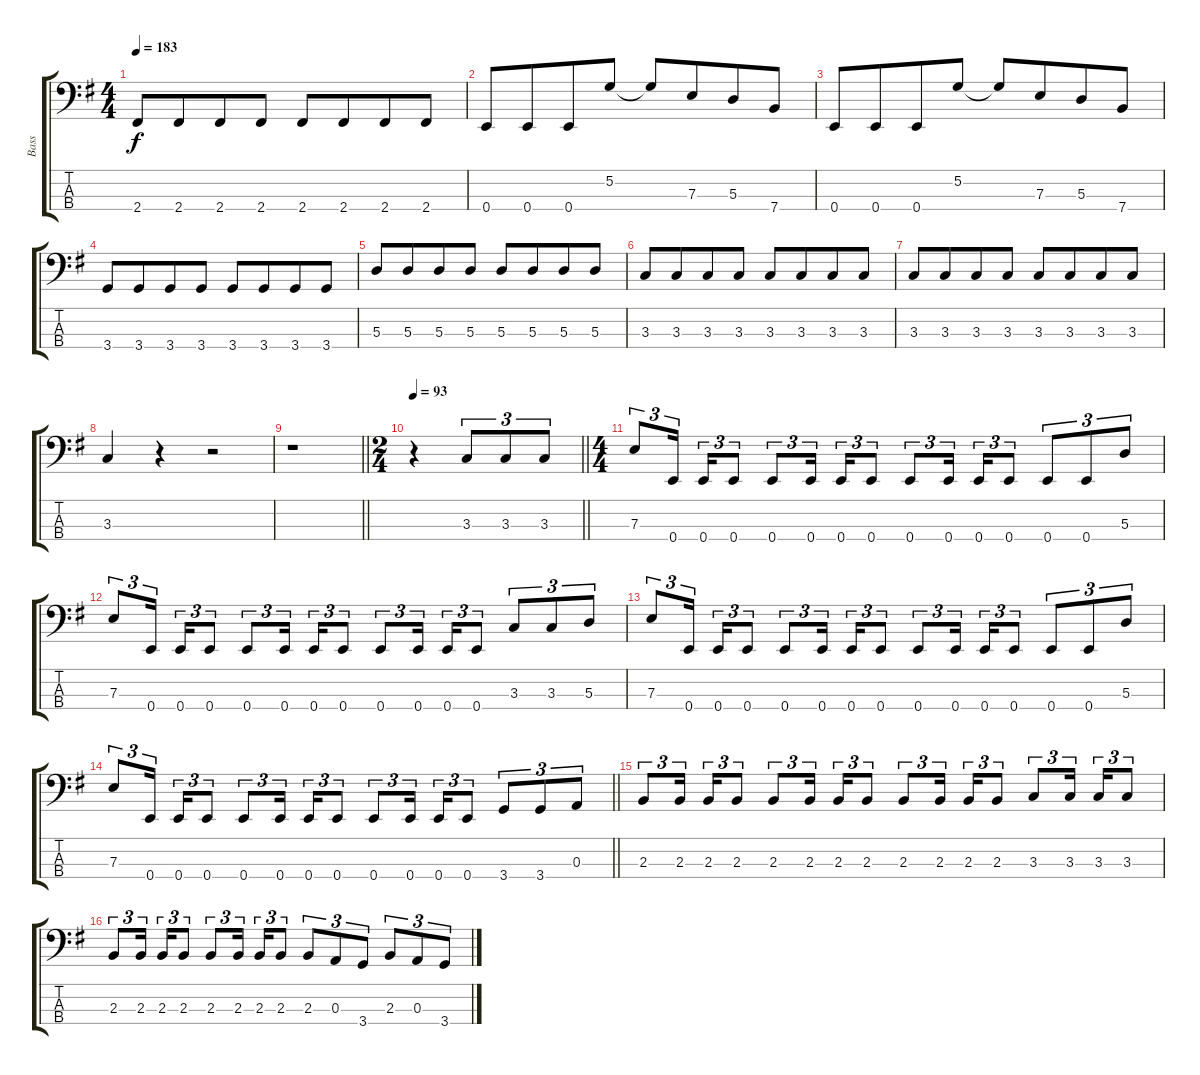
\track ("Bass" "Bass") {instrument electricbassfinger}
\staff {score tabs}
\tuning (G2 D2 A1 E1) {hide}
\ts (4 4)
\tempo 183
\clef f4
\ks g
2.4.8{dy f beam Up} 2.4.8{beam Up beam merge} 2.4.8{beam Up} 2.4.8{beam Up} 2.4.8{beam Up} 2.4.8{beam Up beam merge} 2.4.8{beam Up} 2.4.8{beam Up} |
0.4.8{beam Up} 0.4.8{beam Up beam merge} 0.4.8{beam Up} 5.2.8{beam Up} 5.2{t}.8{beam Up} 7.3.8{beam Up beam merge} 5.3.8{beam Up} 7.4.8{beam Up} |
0.4.8{beam Up} 0.4.8{beam Up beam merge} 0.4.8{beam Up} 5.2.8{beam Up} 5.2{t}.8{beam Up} 7.3.8{beam Up beam merge} 5.3.8{beam Up} 7.4.8{beam Up} |
3.4.8{beam Up} 3.4.8{beam Up beam merge} 3.4.8{beam Up} 3.4.8{beam Up} 3.4.8{beam Up} 3.4.8{beam Up beam merge} 3.4.8{beam Up} 3.4.8{beam Up} |
5.3.8{beam Up} 5.3.8{beam Up beam merge} 5.3.8{beam Up} 5.3.8{beam Up} 5.3.8{beam Up} 5.3.8{beam Up beam merge} 5.3.8{beam Up} 5.3.8{beam Up} |
3.3.8{beam Up} 3.3.8{beam Up beam merge} 3.3.8{beam Up} 3.3.8{beam Up} 3.3.8{beam Up} 3.3.8{beam Up beam merge} 3.3.8{beam Up} 3.3.8{beam Up} |
3.3.8{beam Up} 3.3.8{beam Up beam merge} 3.3.8{beam Up} 3.3.8{beam Up} 3.3.8{beam Up} 3.3.8{beam Up beam merge} 3.3.8{beam Up} 3.3.8{beam Up} |
3.3.4 r.4 r.2 |
\barLineRight lightlight
r.1 |
\ts (2 4)
\tempo 106
\tempo 93
\barLineRight lightlight
r.4 3.3.8{tu (3 2)} 3.3.8{tu (3 2)} 3.3.8{tu (3 2)} |
\ts (4 4)
7.3.8{tu (3 2)} 0.4.16{tu (3 2) beam splitsecondary} 0.4.16{tu (3 2)} 0.4.8{tu (3 2)} 0.4.8{tu (3 2)} 0.4.16{tu (3 2) beam splitsecondary} 0.4.16{tu (3 2)} 0.4.8{tu (3 2)} 0.4.8{tu (3 2)} 0.4.16{tu (3 2) beam splitsecondary} 0.4.16{tu (3 2)} 0.4.8{tu (3 2)} 0.4.8{tu (3 2)} 0.4.8{tu (3 2)} 5.3.8{tu (3 2)} |
7.3.8{tu (3 2)} 0.4.16{tu (3 2) beam splitsecondary} 0.4.16{tu (3 2)} 0.4.8{tu (3 2)} 0.4.8{tu (3 2)} 0.4.16{tu (3 2) beam splitsecondary} 0.4.16{tu (3 2)} 0.4.8{tu (3 2)} 0.4.8{tu (3 2)} 0.4.16{tu (3 2) beam splitsecondary} 0.4.16{tu (3 2)} 0.4.8{tu (3 2)} 3.3.8{tu (3 2) beam Up} 3.3.8{tu (3 2) beam Up} 5.3.8{tu (3 2) beam Up} |
7.3.8{tu (3 2)} 0.4.16{tu (3 2) beam splitsecondary} 0.4.16{tu (3 2)} 0.4.8{tu (3 2)} 0.4.8{tu (3 2)} 0.4.16{tu (3 2) beam splitsecondary} 0.4.16{tu (3 2)} 0.4.8{tu (3 2)} 0.4.8{tu (3 2)} 0.4.16{tu (3 2) beam splitsecondary} 0.4.16{tu (3 2)} 0.4.8{tu (3 2)} 0.4.8{tu (3 2)} 0.4.8{tu (3 2)} 5.3.8{tu (3 2)} |
\barLineRight lightlight
7.3.8{tu (3 2)} 0.4.16{tu (3 2) beam splitsecondary} 0.4.16{tu (3 2)} 0.4.8{tu (3 2)} 0.4.8{tu (3 2)} 0.4.16{tu (3 2) beam splitsecondary} 0.4.16{tu (3 2)} 0.4.8{tu (3 2)} 0.4.8{tu (3 2)} 0.4.16{tu (3 2) beam splitsecondary} 0.4.16{tu (3 2)} 0.4.8{tu (3 2)} 3.4.8{tu (3 2) beam Up} 3.4.8{tu (3 2) beam Up} 0.3.8{tu (3 2) beam Up} |
2.3.8{tu (3 2)} 2.3.16{tu (3 2) beam splitsecondary} 2.3.16{tu (3 2)} 2.3.8{tu (3 2)} 2.3.8{tu (3 2)} 2.3.16{tu (3 2) beam splitsecondary} 2.3.16{tu (3 2)} 2.3.8{tu (3 2)} 2.3.8{tu (3 2)} 2.3.16{tu (3 2) beam splitsecondary} 2.3.16{tu (3 2)} 2.3.8{tu (3 2)} 3.3.8{tu (3 2) beam Up} 3.3.16{tu (3 2) beam Up beam splitsecondary} 3.3.16{tu (3 2) beam Up} 3.3.8{tu (3 2)} |
2.3.8{tu (3 2)} 2.3.16{tu (3 2) beam splitsecondary} 2.3.16{tu (3 2)} 2.3.8{tu (3 2)} 2.3.8{tu (3 2)} 2.3.16{tu (3 2) beam splitsecondary} 2.3.16{tu (3 2)} 2.3.8{tu (3 2)} 2.3.8{tu (3 2)} 0.3.8{tu (3 2)} 3.4.8{tu (3 2)} 2.3.8{tu (3 2) beam Up} 0.3.8{tu (3 2) beam Up} 3.4.8{tu (3 2) beam Up}
